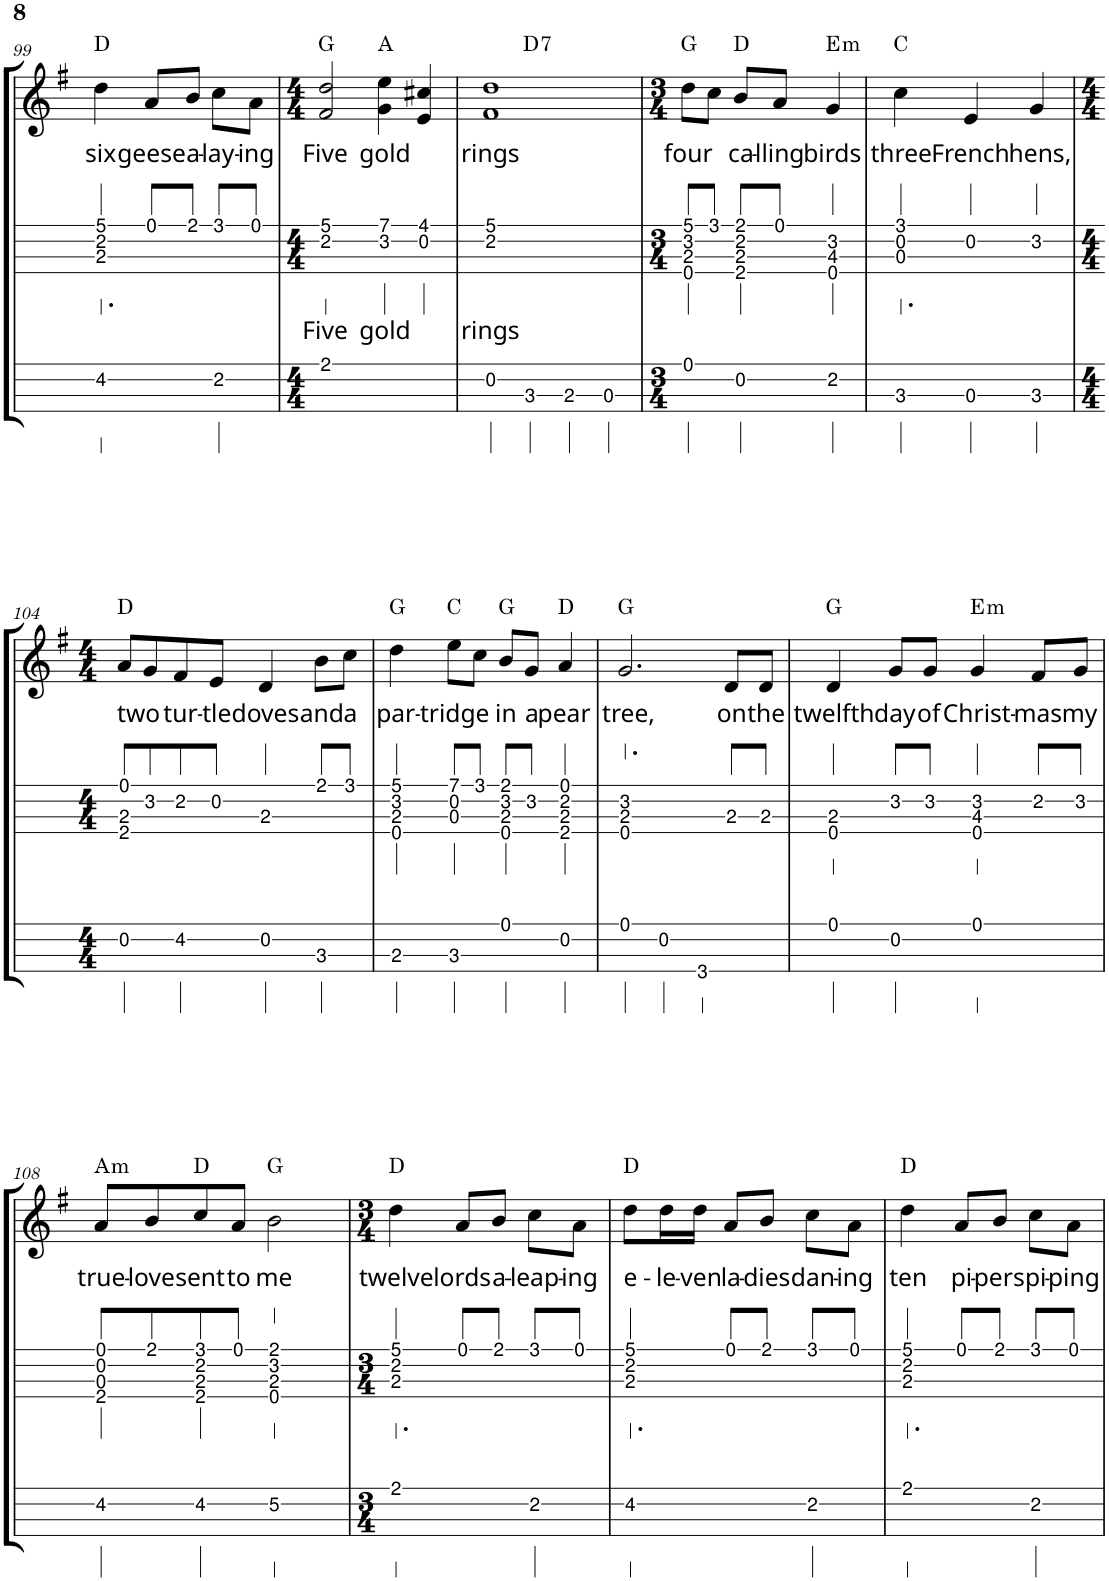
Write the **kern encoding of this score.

**kern	**kern	**text	**kern	**text	**harte
*part3	*part2	*part2	*part1	*part1	*part1
*staff3	*staff2	*staff2	*staff1	*staff1	*
*I"Bass Guitar	*I"Ukulele	*	*I"Mandolin	*	*
!!LO:PB:g=z
*	*	*	*clefG2	*	*
*k[f#]	*k[f#]	*	*k[f#]	*	*
*G:	*G:	*	*G:	*	*
*M3/4	*M3/4	*	*M3/4	*	*
=99	=99	=99	=99	=99	=99
*	*^	*	*	*	*
!	!	!	!	!	!LO:LY:b	!
2FF#\	4dd/	2.d\ 2.f#\	.	4dd\	six	D:maj
!	!	!	!	!	!LO:LY:b	!
.	8a/L	.	.	8a/L	geese	.
!	!	!	!	!	!LO:LY:b	!
.	8b/J	.	.	8b/J	a-	.
!	!	!	!	!	!LO:LY:b	!
4EE\	8cc/L	.	.	8cc\L	-lay-	.
!	!	!	!	!	!LO:LY:b	!
.	8a/J	.	.	8a\J	-ing	.
*	*v	*v	*	*	*	*
=100	=100	=100	=100	=100	=100
*M4/4	*M4/4	*	*M4/4	*	*
!	!	!LO:LY:b	!	!LO:LY:b	!
1AA	2f#\ 2dd\	Five	2f#/ 2dd/	Five	G:maj
!	!	!LO:LY:b	!	!LO:LY:b	!
.	4g\ 4ee\	gold	4g\ 4ee\	gold	A:maj
.	4e\ 4cc#\	.	4e/ 4cc#X/	.	.
=101	=101	=101	=101	=101	=101
!	!	!LO:LY:b	!	!LO:LY:b	!
*	*	*	*^	*	*
4DD\	1f# 1dd	rings	1f# 1dd	4ryy	rings	.
!	!	!	!	!	!	!LO:H:kt=7
4CC\	.	.	.	2.ryy	.	D:7
4BBB\	.	.	.	.	.	.
4AAA\	.	.	.	.	.	.
*	*	*	*v	*v	*	*
=102	=102	=102	=102	=102	=102
*M3/4	*M3/4	*	*M3/4	*	*
*	*^	*	*^	*	*
!	!	!	!	!	!	!LO:LY:b	!
*	*	*	*	*v	*v	*	*
4GG\	8dd/L	4G\ 4d\ 4g\	.	8dd\L	four	G:maj
.	8cc/J	.	.	8cc\J	.	.
!	!	!	!	!	!LO:LY:b	!
4DD\	8b/L	4A\ 4d\ 4f#\	.	8b/L	ca-	D:maj
!	!	!	!	!	!LO:LY:b	!
.	8a/J	.	.	8a/J	-lling	.
!	!	!	!	!	!LO:LY:b	!LO:H:kt=m
4EE\	4g/	4G\ 4e\	.	4g/	birds	E:min
=103	=103	=103	=103	=103	=103	=103
!	!	!	!	!	!LO:LY:b	!
4CC\	4cc/	2.c\ 2.e\	.	4cc\	three	C:maj
!	!	!	!	!	!LO:LY:b	!
4AAA\	4e/	.	.	4e/	French	.
!	!	!	!	!	!LO:LY:b	!
4CC\	4g/	.	.	4g/	hens,	.
!!LO:LB:g=z
=104	=104	=104	=104	=104	=104	=104
*M4/4	*M4/4	*	*	*M4/4	*	*
!	!	!	!	!	!LO:LY:b	!
4DD\	8a/L	1A 1d	.	8a/L	two	D:maj
.	8g/	.	.	8g/	.	.
!	!	!	!	!	!LO:LY:b	!
4FF#\	8f#/	.	.	8f#/	tur-	.
!	!	!	!	!	!LO:LY:b	!
.	8e/J	.	.	8e/J	-tle	.
!	!	!	!	!	!LO:LY:b	!
4DD\	4d/	.	.	4d/	doves	.
!	!	!	!	!	!LO:LY:b	!
4CC\	8b/L	.	.	8b\L	and	.
!	!	!	!	!	!LO:LY:b	!
.	8cc/J	.	.	8cc\J	a	.
=105	=105	=105	=105	=105	=105	=105
!	!	!	!	!	!LO:LY:b	!
4BBB\	4dd/	4G\ 4d\ 4g\	.	4dd\	par-	G:maj
!	!	!	!	!	!LO:LY:b	!
4CC\	8ee/L	4c\ 4e\	.	8ee\L	-tridge	C:maj
.	8cc/J	.	.	8cc\J	.	.
!	!	!	!	!	!LO:LY:b	!
4GG\	8b/L	4G\ 4d\ 4g\	.	8b/L	in	G:maj
!	!	!	!	!	!LO:LY:b	!
.	8g/J	.	.	8g/J	a	.
!	!	!	!	!	!LO:LY:b	!
4DD\	4a/	4A\ 4d\ 4f#\	.	4a/	pear	D:maj
=106	=106	=106	=106	=106	=106	=106
!	!	!	!	!	!LO:LY:b	!
4GG\	2.g/	1G 1d	.	2.g/	tree,	G:maj
4DD\	.	.	.	.	.	.
2GGG\	.	.	.	.	.	.
!	!	!	!	!	!LO:LY:b	!
.	8d/L	.	.	8d/L	on	.
!	!	!	!	!	!LO:LY:b	!
.	8d/J	.	.	8d/J	the	.
=107	=107	=107	=107	=107	=107	=107
!	!	!	!	!	!LO:LY:b	!
4GG\	4d/	2G\	.	4d/	twelfth	G:maj
!	!	!	!	!	!LO:LY:b	!
4DD\	8g/L	.	.	8g/L	day	.
!	!	!	!	!	!LO:LY:b	!
.	8g/J	.	.	8g/J	of	.
!	!	!	!	!	!LO:LY:b	!LO:H:kt=m
2GG\	4e/ 4g/	2G\	.	4g/	Christ-	E:min
!	!	!	!	!	!LO:LY:b	!
.	8f#/L	.	.	8f#/L	-mas	.
!	!	!	!	!	!LO:LY:b	!
.	8g/J	.	.	8g/J	my	.
!!LO:LB:g=z
=108	=108	=108	=108	=108	=108	=108
!	!	!	!	!	!LO:LY:b	!LO:H:kt=m
4FF#\	8a/L	4A\ 4c\ 4e\	.	8a/L	true-	A:min
!	!	!	!	!	!LO:LY:b	!
.	8b/	.	.	8b/	-love	.
!	!	!	!	!	!LO:LY:b	!
4FF#\	8cc/	4A\ 4d\ 4f#\	.	8cc/	sent	D:maj
!	!	!	!	!	!LO:LY:b	!
.	8a/J	.	.	8a/J	to	.
!	!	!	!	!	!LO:LY:b	!
2GG\	2b/	2G\ 2d\ 2g\	.	2b\	me	G:maj
=109	=109	=109	=109	=109	=109	=109
*M3/4	*M3/4	*	*	*M3/4	*	*
!	!	!	!	!	!LO:LY:b	!
2AA\	4dd/	2.d\ 2.f#\	.	4dd\	twelve	D:maj
!	!	!	!	!	!LO:LY:b	!
.	8a/L	.	.	8a/L	lords	.
!	!	!	!	!	!LO:LY:b	!
.	8b/J	.	.	8b/J	a-	.
!	!	!	!	!	!LO:LY:b	!
4EE\	8cc/L	.	.	8cc\L	-leap-	.
!	!	!	!	!	!LO:LY:b	!
.	8a/J	.	.	8a\J	-ing	.
=110	=110	=110	=110	=110	=110	=110
!	!	!	!	!	!LO:LY:b	!
2FF#\	4dd/	2.d\ 2.f#\	.	8dd\L	e-	D:maj
!	!	!	!	!	!LO:LY:b	!
.	.	.	.	16dd\L	-le-	.
!	!	!	!	!	!LO:LY:b	!
.	.	.	.	16dd\JJ	-ven	.
!	!	!	!	!	!LO:LY:b	!
.	8a/L	.	.	8a/L	la-	.
!	!	!	!	!	!LO:LY:b	!
.	8b/J	.	.	8b/J	-dies	.
!	!	!	!	!	!LO:LY:b	!
4EE\	8cc/L	.	.	8cc\L	dan-	.
!	!	!	!	!	!LO:LY:b	!
.	8a/J	.	.	8a\J	-ing	.
=111	=111	=111	=111	=111	=111	=111
!	!	!	!	!	!LO:LY:b	!
2AA\	4dd/	2.d\ 2.f#\	.	4dd\	ten	D:maj
!	!	!	!	!	!LO:LY:b	!
.	8a/L	.	.	8a/L	pi-	.
!	!	!	!	!	!LO:LY:b	!
.	8b/J	.	.	8b/J	-pers	.
!	!	!	!	!	!LO:LY:b	!
4EE\	8cc/L	.	.	8cc\L	pi-	.
!	!	!	!	!	!LO:LY:b	!
.	8a/J	.	.	8a\J	-ping	.
*	*v	*v	*	*	*	*
=	=	=	=	=	=
*-	*-	*-	*-	*-	*-
